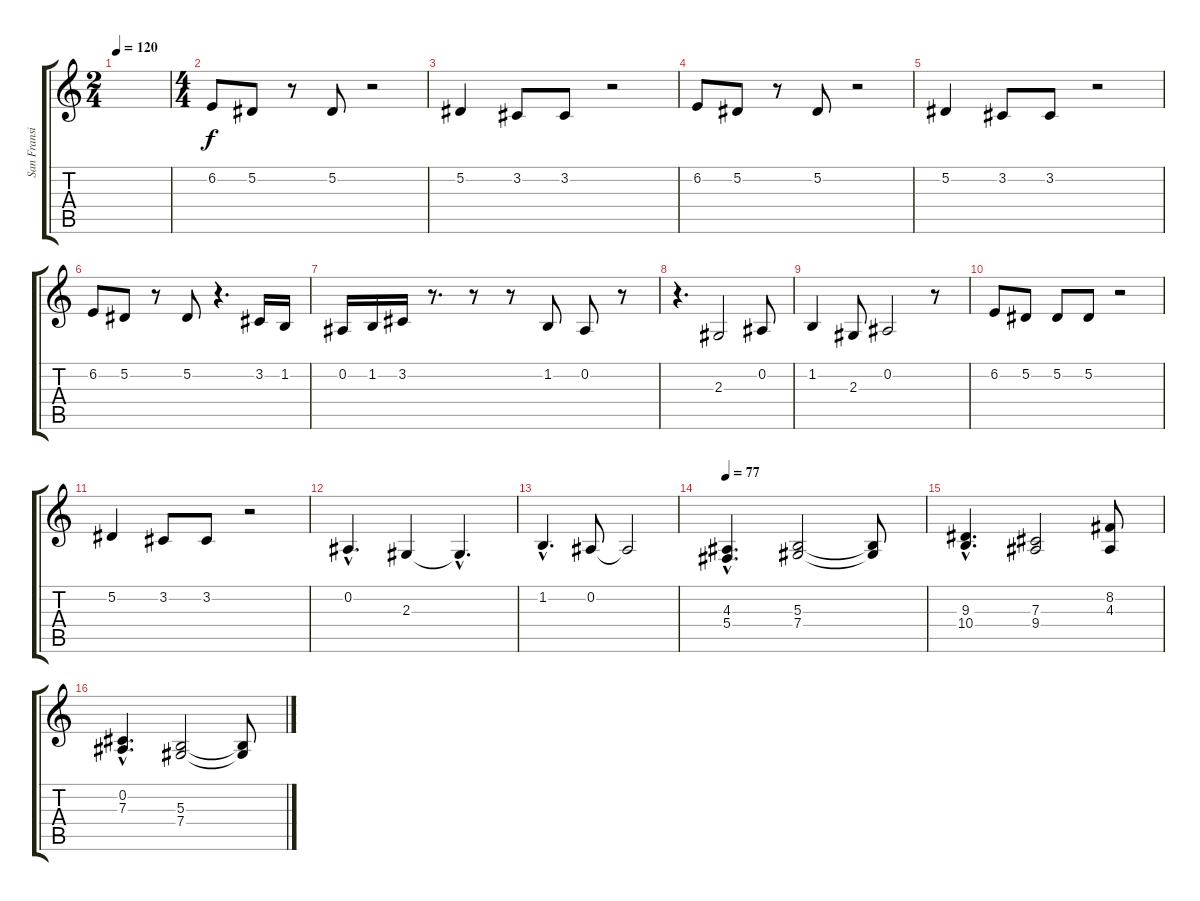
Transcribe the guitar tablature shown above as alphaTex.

\track ("San Fransisco Orchestra" "San Fransi") {instrument cello}
\staff {score tabs}
\tuning (Eb4 Bb3 Gb3 Db3 Ab2 Eb2) {hide}
\ts (2 4)
\tempo 120
\tempo 77
\tempo 120
\clef g2
\ks c
|
\ts (4 4)
6.2.8 5.2.8 r.8 5.2.8 r.2 |
5.2.4 3.2.8 3.2.8 r.2 |
6.2.8 5.2.8 r.8 5.2.8 r.2 |
5.2.4 3.2.8 3.2.8 r.2 |
6.2.8 5.2.8 r.8 5.2.8 r.4{d} 3.2.16 1.2.16 |
0.2.16 1.2.16 3.2.16 r.8{d} r.8 r.8 1.2.8 0.2.8 r.8 |
r.4{d} 2.3.2 0.2.8 |
1.2.4 2.3.8 0.2.2 r.8 |
6.2.8 5.2.8 5.2.8 5.2.8 r.2 |
5.2.4 3.2.8 3.2.8 r.2 |
0.2{hac}.4{d} 2.3.4 2.3{hac t}.4{d} |
1.2{hac}.4{d} 0.2.8 0.2{t}.2 |
\tempo 77
(4.3{hac} 5.4{hac}).4{d volume 9 instrument cello} (5.3 7.4).2 (5.3{t} 7.4{t}).8 |
(9.3{hac} 10.4{hac}).4{d} (7.3 9.4).2 (8.2 4.3).8 |
(0.2{hac} 7.3{hac}).4{d} (5.3 7.4).2 (5.3{t} 7.4{t}).8
